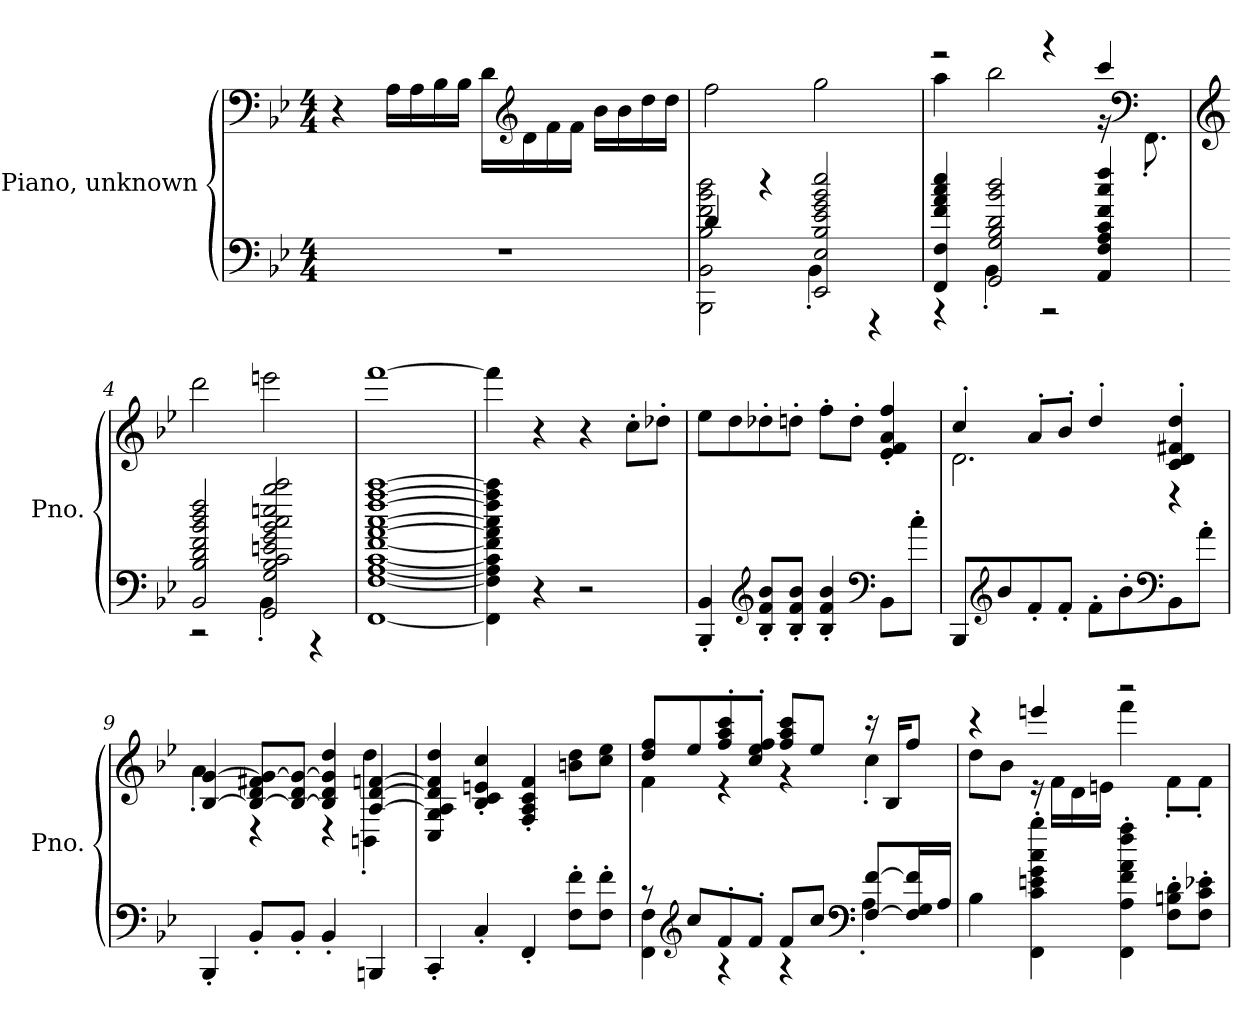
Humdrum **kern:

**kern	**kern
*part1	*part1
*staff2	*staff1
*I"Piano, unknown	*
*I'Pno.	*
*clefF4	*clefF4
*k[b-e-]	*k[b-e-]
*M4/4	*M4/4
*MM120	*MM120
=1	=1
1r	4r
.	16A\LL
.	16A\
.	16B-\
.	16B-\JJ
.	16d\LL
*	*clefG2
.	16d\
.	16f\
.	16f\JJ
.	16b-\LL
.	16b-\
.	16dd\
.	16dd\JJ
=2	=2
*^	*
4d/	2BBB-\ 2BB-\ 2B-\ 2f\ 2b-\ 2dd\	2ff\
4r	.	.
2EE-/ 2E-/ 2B-/ 2e-/ 2g/ 2b-/ 2ee-/	4BB-'\	2gg\
.	4r	.
=3	=3	=3
*	*	*^
4FF/ 4F/ 4f/ 4a/ 4cc/ 4ee-/	4r	2r	4aa\
2GG/ 2G/ 2B-/ 2d/ 2b-/ 2dd/	4BB-'\	.	2bb-\
.	2r	4r	.
4AA/ 4F/ 4A/ 4c/ 4f/ 4cc/ 4ff/	.	4ccc/	16r
*	*	*clefF4	*
.	.	.	8.FF'\
*	*	*v	*v
=4	=4	=4
*	*	*clefG2
2BB-/ 2B-/ 2d/ 2f/ 2b-/ 2dd/ 2ff/	2r	2ddd\
2GG/ 2G/ 2B-/ 2c/ 2en/ 2g/ 2b-/ 2cc/ 2een/ 2bb-/ 2ccc/	4BB-'\	2eeen\
.	4r	.
*v	*v	*
=5	=5
[1FF [1F [1A [1c [1f [1a [1cc [1ff [1aa [1ccc	[1fff
!!LO:LB:g=z
=6	=6
4FF\] 4F\] 4A\] 4c\] 4f\] 4a\] 4cc\] 4ff\] 4aa\] 4ccc\]	4fff\]
4r	4r
2r	4r
.	8cc'\L
.	8dd-X'\J
=7	=7
4BBB-/' 4BB-/'	8ee-\L
.	8dd\
*clefG2	*
8B-/' 8f/' 8b-/'L	8dd-X'\
8B-/' 8f/' 8b-/'J	8ddn'\J
4B-/' 4f/' 4b-/'	8ff'\L
.	8dd'\J
*clefF4	*
8BB-\L	4e-/' 4f/' 4a/' 4ff/'
8cc'\J	.
=8	=8
*	*^
8BBB-/L	4cc'/	2.d\
*clefG2	*	*
8b-/	.	.
8f'/	8a'/L	.
8f'/J	8b-'/J	.
8f'\L	4dd'/	.
8b-'\	.	.
*clefF4	*	*
8BB-\	4c/' 4d/' 4f#X/' 4dd/'	4r
8a'\J	.	.
=9	=9	=9
4BBB-'/	[4B-/ [4g/	4a'\
8BB-'/L	8B-/_ 8d/ 8f#X/ 8g/_L	4r
8BB-'/J	8B-/_ 8d/ 8g/_J	.
4BB-'/	4B-/] 4d/ 4g/] 4dd/	4r
4BBBn/	[4A/ [4d/ [4fn/	4BBn\' 4dd\'
*	*v	*v
!!LO:LB:g=z
=10	=10
4CC'/	4C/ 4G/ 4A/] 4d/] 4f/] 4dd/
4C'/	4B-/' 4c/' 4en/' 4cc/'
4FF'/	4F/' 4A/' 4c/' 4f/'
8F\' 8f\'L	8bn\ 8dd\L
8F\' 8f\'J	8cc\ 8ee-\J
=11	=11
*^	*^
8r	4FF\ 4F\	8dd/ 8ff/L	4f\
*clefG2	*	*	*
8cc/L	.	8ee-/	.
8f'/	4r	8ff/' 8aa/' 8ccc/'	4r
8f'/J	.	8cc/' 8ee-/' 8ff/'J	.
8f/L	4r	8ff/ 8aa/ 8ccc/L	4r
8cc/J	.	8ee-/J	.
*clefF4	*	*	*
[8F/ [8f/L	4A'\	16r	4cc'\
.	.	16B-/KL	.
16F/] 16G/ 16f/]L	.	8ff/J	.
16A/JJ	.	.	.
*v	*v	*	*
=12	=12	=12
4B-\	4r	8dd\L
.	.	8b-\J
4FF\' 4c\' 4en\' 4g\' 4cc\' 4bb-\'	4eeen/	16r
.	.	16f\LL
.	.	16d\
.	.	16en\JJ
4FF\' 4A\' 4f\' 4a\' 4ff\' 4aa\'	2r	4fff\
8F\' 8Bn\' 8d\'L	.	8f'\L
8F\' 8c\' 8e-X\'J	.	8f'\J
*	*v	*v
=	=
*-	*-
